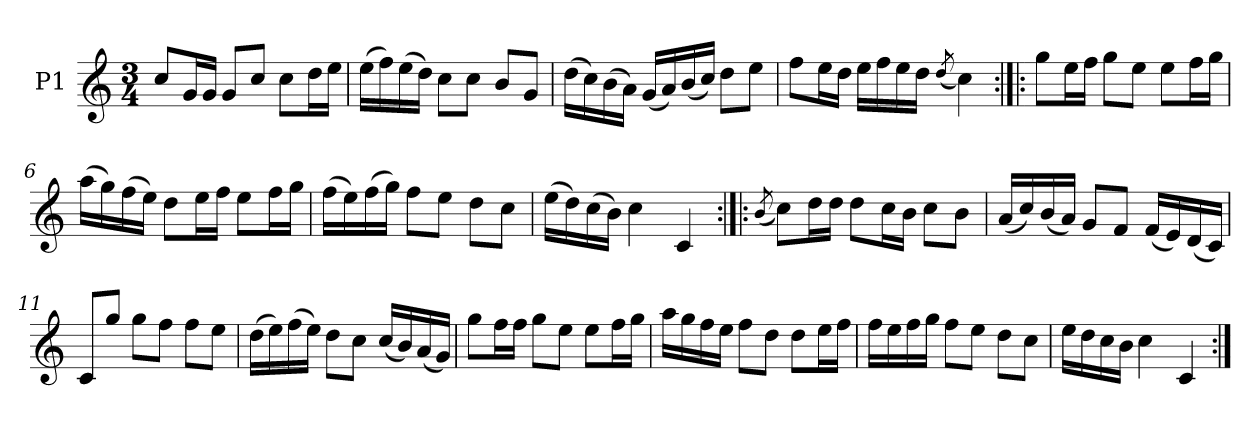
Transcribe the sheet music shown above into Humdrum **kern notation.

**kern
*part1
*staff1
*I"P1
!!LO:PB:g=z
*clefG2
*k[]
*C:
*M3/4
=1
8cci/L
16gi/L
16gi/JJ
8gi/L
8cci/J
8cci\L
16ddi\L
16eei\JJ
=2
(16eei\LL
16ffi\)
(16eei\
16ddi\JJ)
8cci\L
8cci\J
8bi/L
8gi/J
=3
(16ddi\LL
16cci\)
(16bi\
16ai\JJ)
(16gi/LL
16ai/)
(16bi/
16cci/JJ)
8ddi\L
8eei\J
=4
8ffi\L
16eei\L
16ddi\JJ
16eei\LL
16ffi\
16eei\
16ddi\JJ
(8qddi/
4cci\)
!!LO:LB:g=z
=5:|!|:
8ggi\L
16eei\L
16ffi\JJ
8ggi\L
8eei\J
8eei\L
16ffi\L
16ggi\JJ
=6
(16aai\LL
16ggi\)
(16ffi\
16eei\JJ)
8ddi\L
16eei\L
16ffi\JJ
8eei\L
16ffi\L
16ggi\JJ
=7
(16ffi\LL
16eei\)
(16ffi\
16ggi\JJ)
8ffi\L
8eei\J
8ddi\L
8cci\J
=8
(16eei\LL
16ddi\)
(16cci\
16bi\JJ)
4cci\
4ci/
!!LO:LB:g=z
=9:|!|:
(8qbi/
8cci\L)
16ddi\L
16ddi\JJ
8ddi\L
16cci\L
16bi\JJ
8cci\L
8bi\J
=10
(16ai/LL
16cci/)
(16bi/
16ai/JJ)
8gi/L
8fi/J
(16fi/LL
16ei/)
(16di/
16ci/JJ)
=11
8ci/L
8ggi/J
8ggi\L
8ffi\J
8ffi\L
8eei\J
=12
(16ddi\LL
16eei\)
(16ffi\
16eei\JJ)
8ddi\L
8cci\J
(16cci/LL
16bi/)
(16ai/
16gi/JJ)
!!LO:LB:g=z
=13
8ggi\L
16ffi\L
16ffi\JJ
8ggi\L
8eei\J
8eei\L
16ffi\L
16ggi\JJ
=14
16aai\LL
16ggi\
16ffi\
16eei\JJ
8ffi\L
8ddi\J
8ddi\L
16eei\L
16ffi\JJ
=15
16ffi\LL
16eei\
16ffi\
16ggi\JJ
8ffi\L
8eei\J
8ddi\L
8cci\J
=16
16eei\LL
16ddi\
16cci\
16bi\JJ
4cci\
4ci/
=:|!
*-
